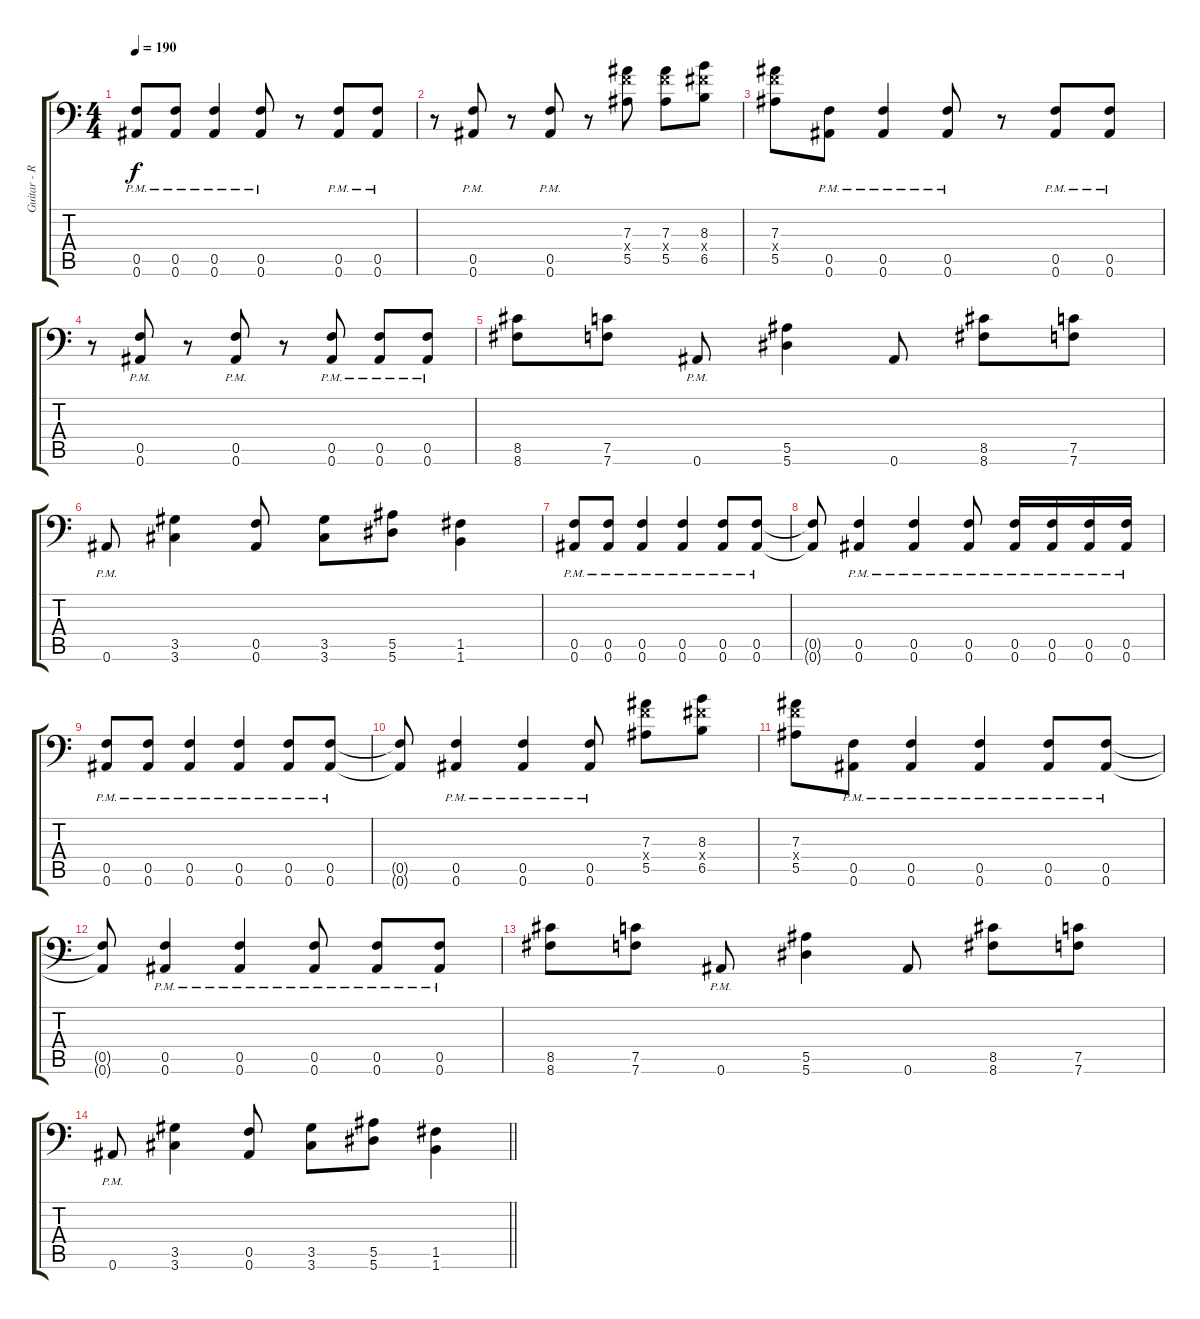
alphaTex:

\track ("Guitar - Right" "Guitar - R") {instrument distortionguitar}
\staff {score tabs}
\tuning (C4 G3 Eb3 Bb2 F2 Bb1) {hide}
\ts (4 4)
\tempo 190
\clef f4
\ks c
(0.5{pm} 0.6{pm}).8{dy f} (0.5{pm} 0.6{pm}).8 (0.5{pm} 0.6{pm}).4 (0.5{pm} 0.6{pm}).8 r.8 (0.5{pm} 0.6{pm}).8 (0.5{pm} 0.6{pm}).8 |
r.8 (0.5{pm} 0.6{pm}).8 r.8 (0.5{pm} 0.6{pm}).8 r.8 (7.3 7.4{x} 5.5).8 (7.3 7.4{x} 5.5).8 (8.3 8.4{x} 6.5).8 |
(7.3 7.4{x} 5.5).8 (0.5{pm} 0.6{pm}).8 (0.5{pm} 0.6{pm}).4 (0.5{pm} 0.6{pm}).8 r.8 (0.5{pm} 0.6{pm}).8 (0.5{pm} 0.6{pm}).8 |
r.8 (0.5{pm} 0.6{pm}).8 r.8 (0.5{pm} 0.6{pm}).8 r.8 (0.5{pm} 0.6{pm}).8 (0.5{pm} 0.6{pm}).8 (0.5{pm} 0.6{pm}).8 |
(8.5 8.6).8 (7.5 7.6).8 0.6{pm}.8 (5.5 5.6).4 0.6.8 (8.5 8.6).8 (7.5 7.6).8 |
0.6{pm}.8 (3.5 3.6).4 (0.5 0.6).8 (3.5 3.6).8 (5.5 5.6).8 (1.5 1.6).4 |
(0.5{pm} 0.6{pm}).8 (0.5{pm} 0.6{pm}).8 (0.5{pm} 0.6{pm}).4 (0.5{pm} 0.6{pm}).4 (0.5{pm} 0.6{pm}).8 (0.5{pm} 0.6{pm}).8 |
(0.5{t} 0.6{t}).8 (0.5{pm} 0.6{pm}).4 (0.5{pm} 0.6{pm}).4 (0.5{pm} 0.6{pm}).8 (0.5{pm} 0.6{pm}).16 (0.5{pm} 0.6{pm}).16 (0.5{pm} 0.6{pm}).16 (0.5{pm} 0.6{pm}).16 |
(0.5{pm} 0.6{pm}).8 (0.5{pm} 0.6{pm}).8 (0.5{pm} 0.6{pm}).4 (0.5{pm} 0.6{pm}).4 (0.5{pm} 0.6{pm}).8 (0.5{pm} 0.6{pm}).8 |
(0.5{t} 0.6{t}).8 (0.5{pm} 0.6{pm}).4 (0.5{pm} 0.6{pm}).4 (0.5{pm} 0.6{pm}).8 (7.3 7.4{x} 5.5).8 (8.3 8.4{x} 6.5).8 |
(7.3 7.4{x} 5.5).8 (0.5{pm} 0.6{pm}).8 (0.5{pm} 0.6{pm}).4 (0.5{pm} 0.6{pm}).4 (0.5{pm} 0.6{pm}).8 (0.5{pm} 0.6{pm}).8 |
(0.5{t} 0.6{t}).8 (0.5{pm} 0.6{pm}).4 (0.5{pm} 0.6{pm}).4 (0.5{pm} 0.6{pm}).8 (0.5{pm} 0.6{pm}).8 (0.5{pm} 0.6{pm}).8 |
(8.5 8.6).8 (7.5 7.6).8 0.6{pm}.8 (5.5 5.6).4 0.6.8 (8.5 8.6).8 (7.5 7.6).8 |
\barLineRight lightlight
0.6{pm}.8 (3.5 3.6).4 (0.5 0.6).8 (3.5 3.6).8 (5.5 5.6).8 (1.5 1.6).4
